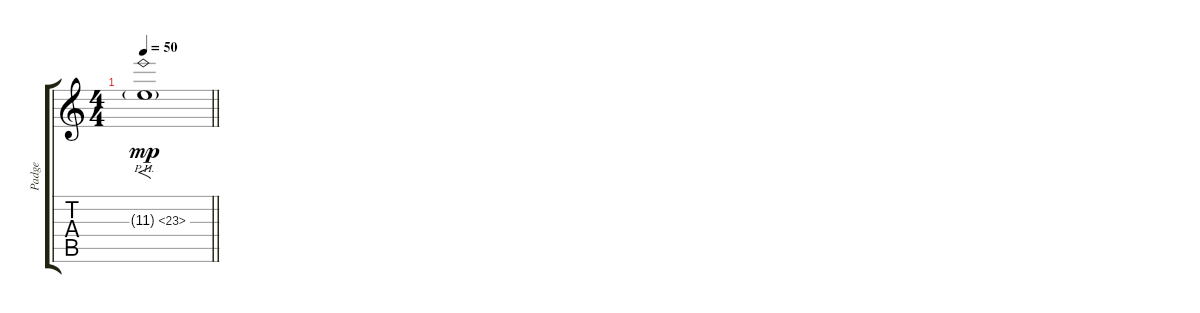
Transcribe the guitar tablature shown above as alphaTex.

\track ("Padge" "Padge") {instrument distortionguitar}
\staff {score tabs}
\tuning (D4 A3 F3 C3 G2 C2) {hide}
\ts (4 4)
\tempo 50
\clef g2
\barLineRight lightlight
\ks c
11.3{ph 12 g}.1{f dy mp}
